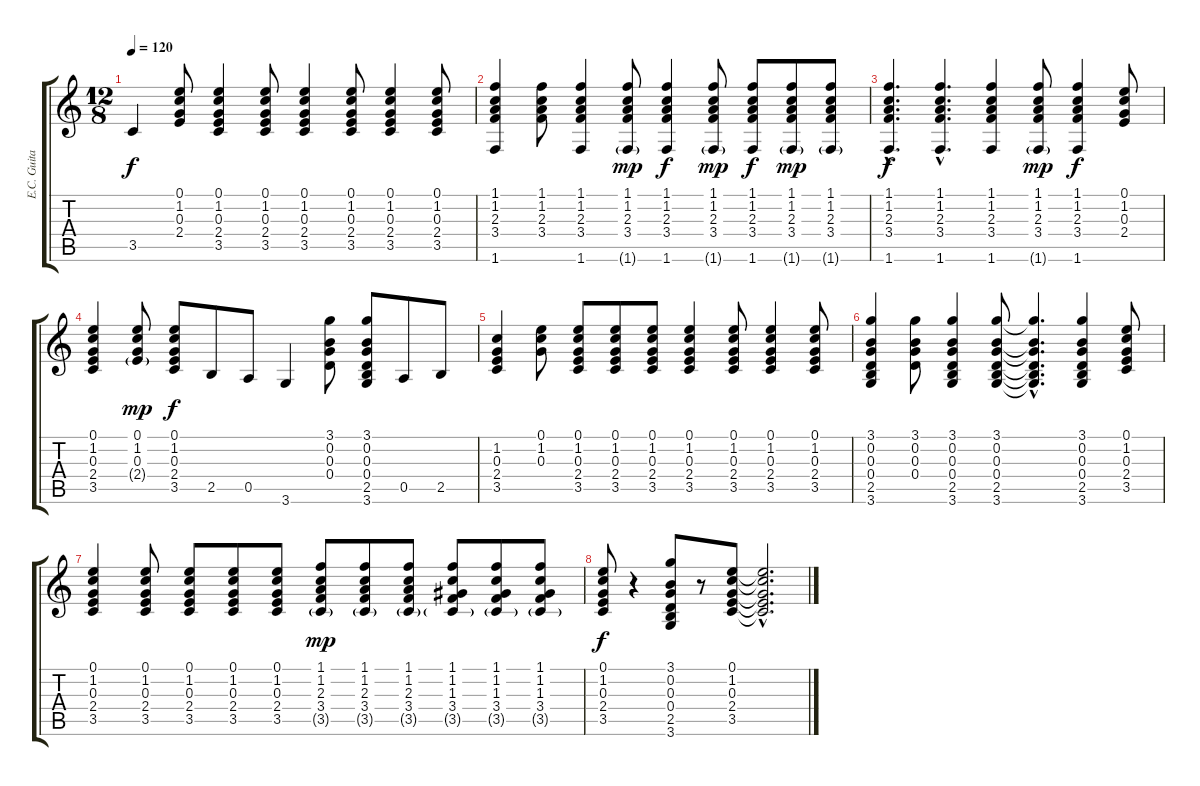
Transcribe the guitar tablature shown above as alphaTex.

\track ("E.C. Guitar" "E.C. Guita") {instrument acousticguitarnylon}
\staff {score tabs}
\tuning (E4 B3 G3 D3 A2 E2) {hide}
\ts (12 8)
\tempo 120
\clef g2
\ks c
3.5.4{dy f} (0.1 1.2 0.3 2.4).8 (0.1 1.2 0.3 2.4 3.5).4 (0.1 1.2 0.3 2.4 3.5).8 (0.1 1.2 0.3 2.4 3.5).4 (0.1 1.2 0.3 2.4 3.5).8 (0.1 1.2 0.3 2.4 3.5).4 (0.1 1.2 0.3 2.4 3.5).8 |
(1.1 1.2 2.3 3.4 1.6).4 (1.1 1.2 2.3 3.4).8 (1.1 1.2 2.3 3.4 1.6).4 (1.1 1.2 2.3 3.4 1.6{g}).8{dy mp} (1.1 1.2 2.3 3.4 1.6).4{dy f} (1.1 1.2 2.3 3.4 1.6{g}).8{dy mp} (1.1 1.2 2.3 3.4 1.6).8{dy f} (1.1 1.2 2.3 3.4 1.6{g}).8{dy mp} (1.1 1.2 2.3 3.4 1.6{g}).8 |
(1.1{hac} 1.2{hac} 2.3{hac} 3.4{hac} 1.6{hac}).4{d dy f} (1.1{hac} 1.2{hac} 2.3{hac} 3.4{hac} 1.6{hac}).4{d} (1.1 1.2 2.3 3.4 1.6).4 (1.1 1.2 2.3 3.4 1.6{g}).8{dy mp} (1.1 1.2 2.3 3.4 1.6).4{dy f} (0.1 1.2 0.3 2.4).8 |
(0.1 1.2 0.3 2.4 3.5).4 (0.1 1.2 0.3 2.4{g}).8{dy mp} (0.1 1.2 0.3 2.4 3.5).8{dy f} 2.5.8 0.5.8 3.6.4 (3.1 0.2 0.3 0.4).8 (3.1 0.2 0.3 0.4 2.5 3.6).8 0.5.8 2.5.8 |
(1.2 0.3 2.4 3.5).4 (0.1 1.2 0.3).8 (0.1 1.2 0.3 2.4 3.5).8 (0.1 1.2 0.3 2.4 3.5).8 (0.1 1.2 0.3 2.4 3.5).8 (0.1 1.2 0.3 2.4 3.5).4 (0.1 1.2 0.3 2.4 3.5).8 (0.1 1.2 0.3 2.4 3.5).4 (0.1 1.2 0.3 2.4 3.5).8 |
(3.1 0.2 0.3 0.4 2.5 3.6).4 (3.1 0.2 0.3 0.4).8 (3.1 0.2 0.3 0.4 2.5 3.6).4 (3.1 0.2 0.3 0.4 2.5 3.6).8 (3.1{hac t} 0.2{hac t} 0.3{hac t} 0.4{hac t} 2.5{hac t} 3.6{hac t}).4{d} (3.1 0.2 0.3 0.4 2.5 3.6).4 (0.1 1.2 0.3 2.4 3.5).8 |
(0.1 1.2 0.3 2.4 3.5).4 (0.1 1.2 0.3 2.4 3.5).8 (0.1 1.2 0.3 2.4 3.5).8 (0.1 1.2 0.3 2.4 3.5).8 (0.1 1.2 0.3 2.4 3.5).8 (1.1 1.2 2.3 3.4 3.5{g}).8{dy mp} (1.1 1.2 2.3 3.4 3.5{g}).8 (1.1 1.2 2.3 3.4 3.5{g}).8 (1.1 1.2 1.3 3.4 3.5{g}).8 (1.1 1.2 1.3 3.4 3.5{g}).8 (1.1 1.2 1.3 3.4 3.5{g}).8 |
(0.1 1.2 0.3 2.4 3.5).8{dy f} r.4 (3.1 0.2 0.3 0.4 2.5 3.6).8 r.8 (0.1 1.2 0.3 2.4 3.5).8 (0.1{hac t} 1.2{hac t} 0.3{hac t} 2.4{hac t} 3.5{hac t}).2{d}
